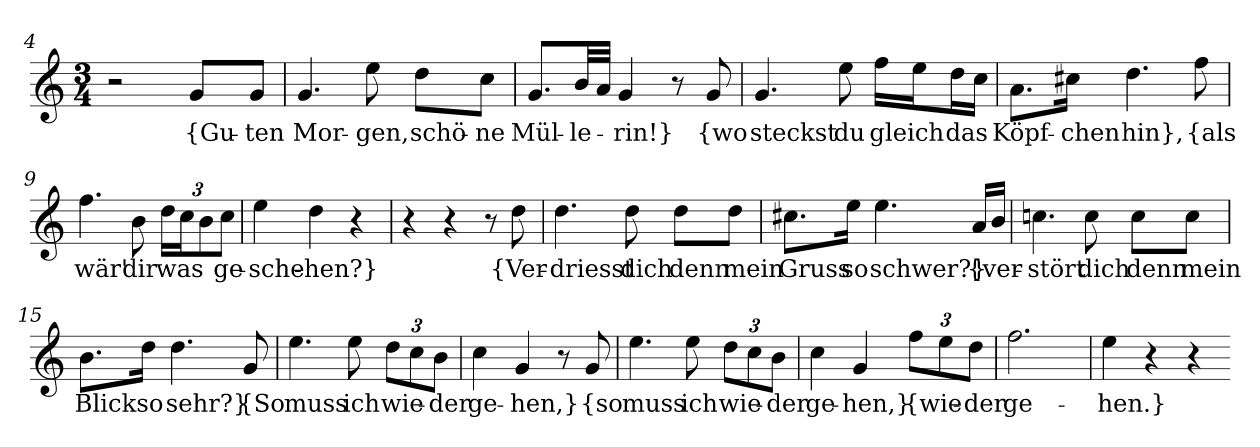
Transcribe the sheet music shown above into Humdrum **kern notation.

**kern	**text
*part1	*part1
*staff1	*staff1
*clefG2	*
*k[]	*
*M3/4	*
=4	=4
2r	.
8g/L	{Gu-
8g/J	-ten
=5	=5
4.g	Mor-
8ee	-gen,
8dd\L	schö-
8cc\J	-ne
=6	=6
8.g/L	Mül-
32b/LL	-le-
32a/JJJ	.
4g	-rin!}
8r	.
8g	{wo
=7	=7
4.g	steckst
8ee	du
16ff\LL	gleich
16ee\J	.
16dd\L	das
16cc\JJ	.
=8	=8
8.a\L	Köpf-
16cc#X\Jk	-chen
4.dd	hin},
8ff	{als
=9	=9
4.ff	wär'
8b	dir
24dd\LL	was
24cc\J	.
12b\	.
12cc\J	ge-
=10	=10
4ee	-sche-
4dd	-hen?}
4r	.
=11	=11
4r	.
4r	.
8r	.
8dd	{Ver-
=12	=12
4.dd	-driesst
8dd	dich
8dd\L	denn
8dd\J	mein
=13	=13
8.cc#X\L	Gruss
16ee\Jk	so
4.ee	schwer?}
16a/LL	{ver-
16b/JJ	.
=14	=14
4.ccn	-stört
8cc	dich
8cc\L	denn
8cc\J	mein
=15	=15
8.b\L	Blick
16dd\Jk	so
4.dd	sehr?}
8g	{So
=16	=16
4.ee	muss
8ee	ich
12dd\L	wie-
12cc\	.
12b\J	-der
=17	=17
4cc	ge-
4g	-hen,}
8r	.
8g	{so
=18	=18
4.ee	muss
8ee	ich
12dd\L	wie-
12cc\	.
12b\J	-der
=19	=19
4cc	ge-
4g	-hen,}
12ff\L	{wie-
12ee\	.
12dd\J	-der
=20	=20
2.ff	ge-
=21	=21
4ee	-hen.}
4r	.
4r	.
=-	=-
*-	*-
